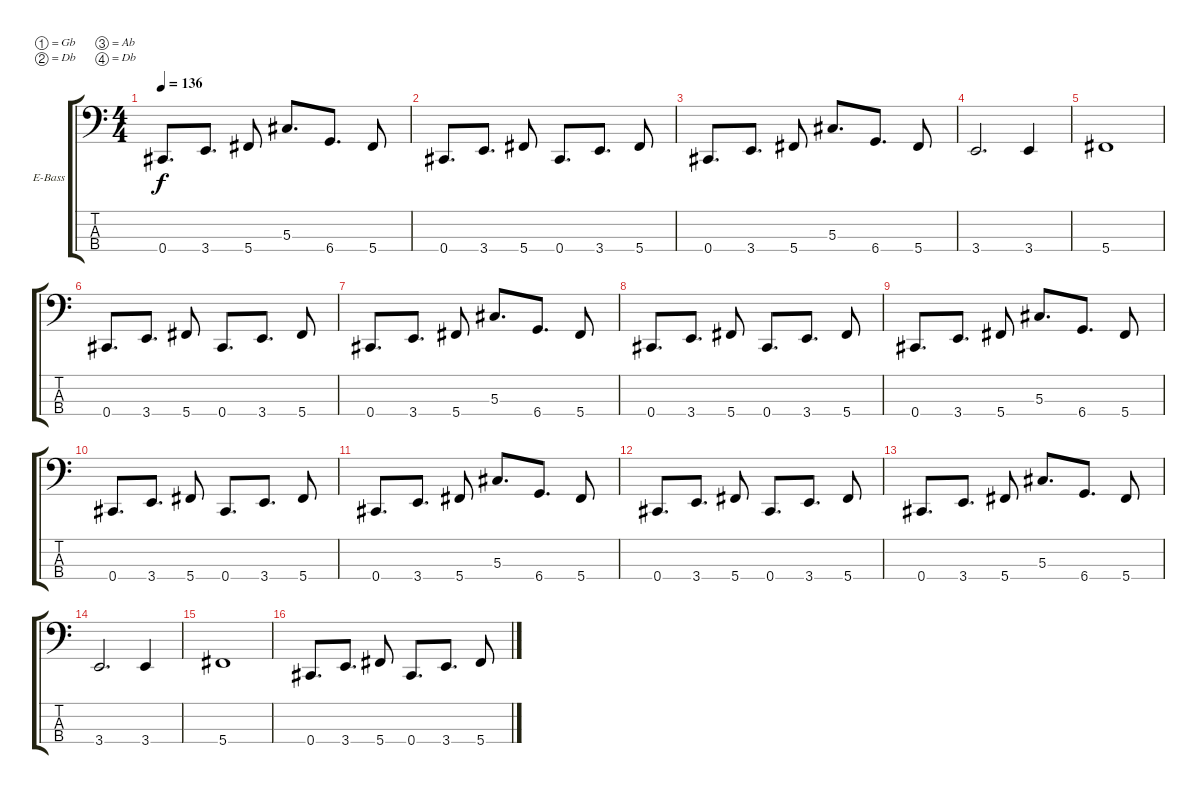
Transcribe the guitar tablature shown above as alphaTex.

\defaultSystemsLayout 4
\bracketExtendMode groupsimilarinstruments
\firstSystemTrackNameOrientation horizontal
\otherSystemsTrackNameOrientation horizontal
\track ("Bob Rock (Bass)" "E-Bass") {instrument electricbassfinger}
\staff {score tabs}
\tuning (Gb2 Db2 Ab1 Db1)
\ts (4 4)
\tempo 136
\clef f4
\ks c
0.4.8{d dy f} 3.4.8{d} 5.4.8 5.3.8{d} 6.4.8{d} 5.4.8 |
0.4.8{d} 3.4.8{d} 5.4.8 0.4.8{d} 3.4.8{d} 5.4.8 |
0.4.8{d} 3.4.8{d} 5.4.8 5.3.8{d} 6.4.8{d} 5.4.8 |
3.4.2{d} 3.4.4 |
5.4.1 |
0.4.8{d} 3.4.8{d} 5.4.8 0.4.8{d} 3.4.8{d} 5.4.8 |
0.4.8{d} 3.4.8{d} 5.4.8 5.3.8{d} 6.4.8{d} 5.4.8 |
0.4.8{d} 3.4.8{d} 5.4.8 0.4.8{d} 3.4.8{d} 5.4.8 |
0.4.8{d} 3.4.8{d} 5.4.8 5.3.8{d} 6.4.8{d} 5.4.8 |
0.4.8{d} 3.4.8{d} 5.4.8 0.4.8{d} 3.4.8{d} 5.4.8 |
0.4.8{d} 3.4.8{d} 5.4.8 5.3.8{d} 6.4.8{d} 5.4.8 |
0.4.8{d} 3.4.8{d} 5.4.8 0.4.8{d} 3.4.8{d} 5.4.8 |
0.4.8{d} 3.4.8{d} 5.4.8 5.3.8{d} 6.4.8{d} 5.4.8 |
3.4.2{d} 3.4.4 |
5.4.1 |
0.4.8{d} 3.4.8{d} 5.4.8 0.4.8{d} 3.4.8{d} 5.4.8
